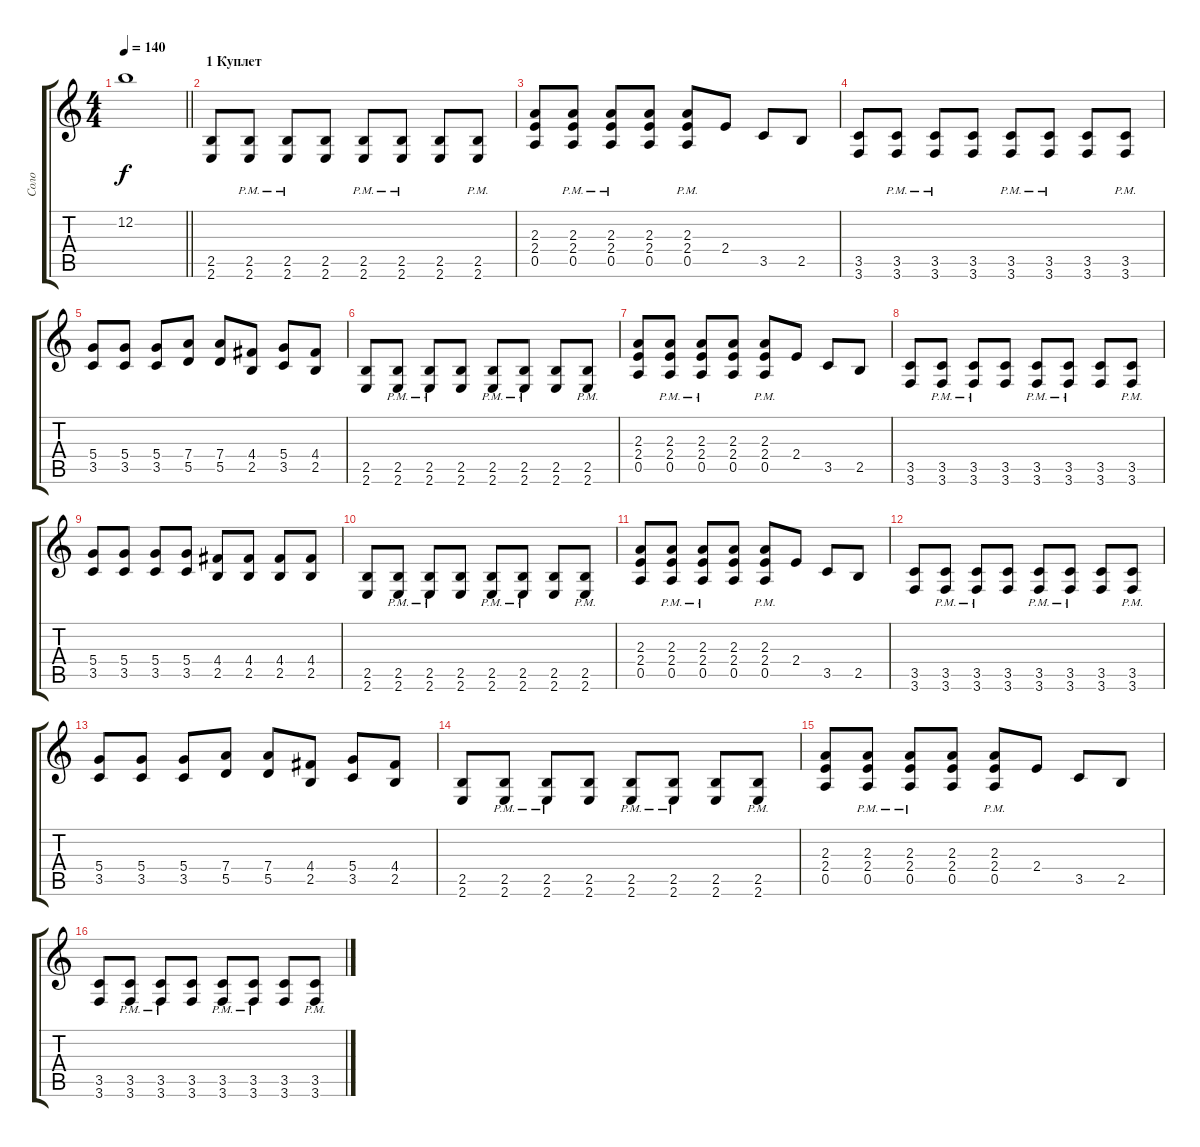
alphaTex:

\track ("Соло" "Соло") {instrument distortionguitar}
\staff {score tabs}
\tuning (E4 B3 G3 D3 A2 D2) {hide}
\ts (4 4)
\tempo 140
\clef g2
\barLineRight lightlight
\ks c
12.2{t}.1{dy f} |
\section ("" "1 Куплет")
(2.5 2.6).8 (2.5{pm} 2.6{pm}).8 (2.5{pm} 2.6{pm}).8 (2.5 2.6).8 (2.5{pm} 2.6{pm}).8 (2.5{pm} 2.6{pm}).8 (2.5 2.6).8 (2.5{pm} 2.6{pm}).8 |
(2.3 2.4 0.5).8 (2.3{pm} 2.4{pm} 0.5{pm}).8 (2.3{pm} 2.4{pm} 0.5{pm}).8 (2.3 2.4 0.5).8 (2.3{pm} 2.4{pm} 0.5{pm}).8 2.4.8 3.5.8 2.5.8 |
(3.5 3.6).8 (3.5{pm} 3.6{pm}).8 (3.5{pm} 3.6{pm}).8 (3.5 3.6).8 (3.5{pm} 3.6{pm}).8 (3.5{pm} 3.6{pm}).8 (3.5 3.6).8 (3.5{pm} 3.6{pm}).8 |
(5.4 3.5).8 (5.4 3.5).8 (5.4 3.5).8 (7.4 5.5).8 (7.4 5.5).8 (4.4 2.5).8 (5.4 3.5).8 (4.4 2.5).8 |
(2.5 2.6).8 (2.5{pm} 2.6{pm}).8 (2.5{pm} 2.6{pm}).8 (2.5 2.6).8 (2.5{pm} 2.6{pm}).8 (2.5{pm} 2.6{pm}).8 (2.5 2.6).8 (2.5{pm} 2.6{pm}).8 |
(2.3 2.4 0.5).8 (2.3{pm} 2.4{pm} 0.5{pm}).8 (2.3{pm} 2.4{pm} 0.5{pm}).8 (2.3 2.4 0.5).8 (2.3{pm} 2.4{pm} 0.5{pm}).8 2.4.8 3.5.8 2.5.8 |
(3.5 3.6).8 (3.5{pm} 3.6{pm}).8 (3.5{pm} 3.6{pm}).8 (3.5 3.6).8 (3.5{pm} 3.6{pm}).8 (3.5{pm} 3.6{pm}).8 (3.5 3.6).8 (3.5{pm} 3.6{pm}).8 |
(5.4 3.5).8 (5.4 3.5).8 (5.4 3.5).8 (5.4 3.5).8 (4.4 2.5).8 (4.4 2.5).8 (4.4 2.5).8 (4.4 2.5).8 |
(2.5 2.6).8 (2.5{pm} 2.6{pm}).8 (2.5{pm} 2.6{pm}).8 (2.5 2.6).8 (2.5{pm} 2.6{pm}).8 (2.5{pm} 2.6{pm}).8 (2.5 2.6).8 (2.5{pm} 2.6{pm}).8 |
(2.3 2.4 0.5).8 (2.3{pm} 2.4{pm} 0.5{pm}).8 (2.3{pm} 2.4{pm} 0.5{pm}).8 (2.3 2.4 0.5).8 (2.3{pm} 2.4{pm} 0.5{pm}).8 2.4.8 3.5.8 2.5.8 |
(3.5 3.6).8 (3.5{pm} 3.6{pm}).8 (3.5{pm} 3.6{pm}).8 (3.5 3.6).8 (3.5{pm} 3.6{pm}).8 (3.5{pm} 3.6{pm}).8 (3.5 3.6).8 (3.5{pm} 3.6{pm}).8 |
(5.4 3.5).8 (5.4 3.5).8 (5.4 3.5).8 (7.4 5.5).8 (7.4 5.5).8 (4.4 2.5).8 (5.4 3.5).8 (4.4 2.5).8 |
(2.5 2.6).8 (2.5{pm} 2.6{pm}).8 (2.5{pm} 2.6{pm}).8 (2.5 2.6).8 (2.5{pm} 2.6{pm}).8 (2.5{pm} 2.6{pm}).8 (2.5 2.6).8 (2.5{pm} 2.6{pm}).8 |
(2.3 2.4 0.5).8 (2.3{pm} 2.4{pm} 0.5{pm}).8 (2.3{pm} 2.4{pm} 0.5{pm}).8 (2.3 2.4 0.5).8 (2.3{pm} 2.4{pm} 0.5{pm}).8 2.4.8 3.5.8 2.5.8 |
(3.5 3.6).8 (3.5{pm} 3.6{pm}).8 (3.5{pm} 3.6{pm}).8 (3.5 3.6).8 (3.5{pm} 3.6{pm}).8 (3.5{pm} 3.6{pm}).8 (3.5 3.6).8 (3.5{pm} 3.6{pm}).8
